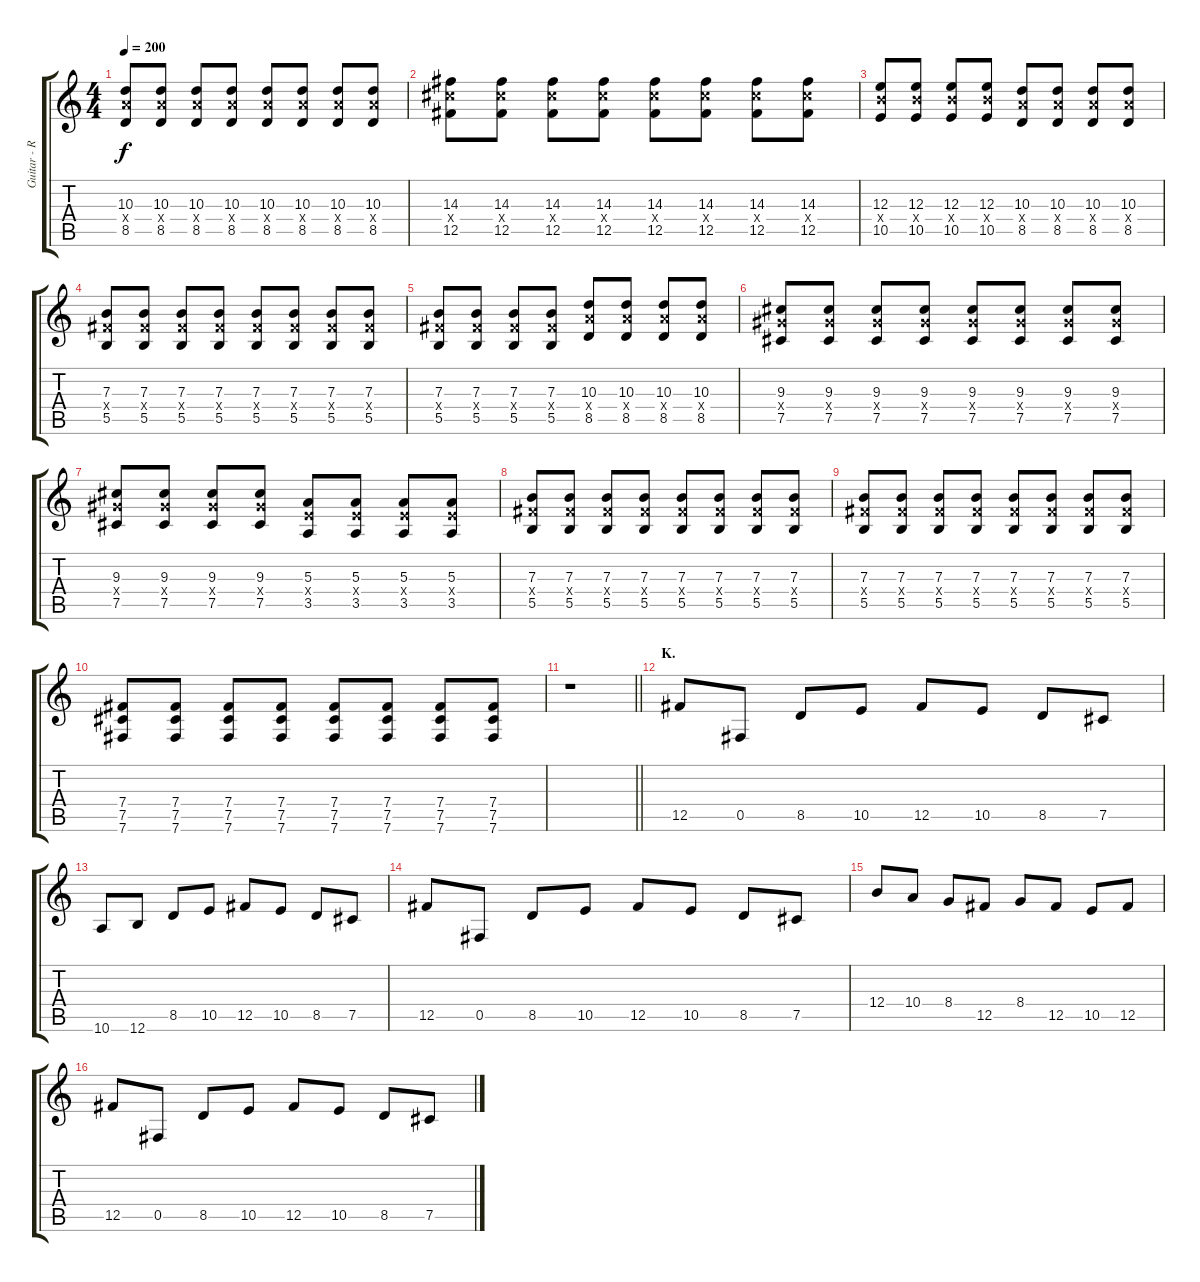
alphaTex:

\track ("Guitar - Right" "Guitar - R") {instrument distortionguitar}
\staff {score tabs}
\tuning (Db4 Ab3 E3 B2 Gb2 B1) {hide}
\ts (4 4)
\tempo 200
\clef g2
\ks c
(10.3 10.4{x} 8.5).8{dy f} (10.3 10.4{x} 8.5).8 (10.3 10.4{x} 8.5).8 (10.3 10.4{x} 8.5).8 (10.3 10.4{x} 8.5).8 (10.3 10.4{x} 8.5).8 (10.3 10.4{x} 8.5).8 (10.3 10.4{x} 8.5).8 |
(14.3 14.4{x} 12.5).8 (14.3 14.4{x} 12.5).8 (14.3 14.4{x} 12.5).8 (14.3 14.4{x} 12.5).8 (14.3 14.4{x} 12.5).8 (14.3 14.4{x} 12.5).8 (14.3 14.4{x} 12.5).8 (14.3 14.4{x} 12.5).8 |
(12.3 12.4{x} 10.5).8 (12.3 12.4{x} 10.5).8 (12.3 12.4{x} 10.5).8 (12.3 12.4{x} 10.5).8 (10.3 10.4{x} 8.5).8 (10.3 10.4{x} 8.5).8 (10.3 10.4{x} 8.5).8 (10.3 10.4{x} 8.5).8 |
(7.3 7.4{x} 5.5).8 (7.3 7.4{x} 5.5).8 (7.3 7.4{x} 5.5).8 (7.3 7.4{x} 5.5).8 (7.3 7.4{x} 5.5).8 (7.3 7.4{x} 5.5).8 (7.3 7.4{x} 5.5).8 (7.3 7.4{x} 5.5).8 |
(7.3 7.4{x} 5.5).8 (7.3 7.4{x} 5.5).8 (7.3 7.4{x} 5.5).8 (7.3 7.4{x} 5.5).8 (10.3 10.4{x} 8.5).8 (10.3 10.4{x} 8.5).8 (10.3 10.4{x} 8.5).8 (10.3 10.4{x} 8.5).8 |
(9.3 9.4{x} 7.5).8 (9.3 9.4{x} 7.5).8 (9.3 9.4{x} 7.5).8 (9.3 9.4{x} 7.5).8 (9.3 9.4{x} 7.5).8 (9.3 9.4{x} 7.5).8 (9.3 9.4{x} 7.5).8 (9.3 9.4{x} 7.5).8 |
(9.3 9.4{x} 7.5).8 (9.3 9.4{x} 7.5).8 (9.3 9.4{x} 7.5).8 (9.3 9.4{x} 7.5).8 (5.3 5.4{x} 3.5).8 (5.3 5.4{x} 3.5).8 (5.3 5.4{x} 3.5).8 (5.3 5.4{x} 3.5).8 |
(7.3 7.4{x} 5.5).8 (7.3 7.4{x} 5.5).8 (7.3 7.4{x} 5.5).8 (7.3 7.4{x} 5.5).8 (7.3 7.4{x} 5.5).8 (7.3 7.4{x} 5.5).8 (7.3 7.4{x} 5.5).8 (7.3 7.4{x} 5.5).8 |
(7.3 7.4{x} 5.5).8 (7.3 7.4{x} 5.5).8 (7.3 7.4{x} 5.5).8 (7.3 7.4{x} 5.5).8 (7.3 7.4{x} 5.5).8 (7.3 7.4{x} 5.5).8 (7.3 7.4{x} 5.5).8 (7.3 7.4{x} 5.5).8 |
(7.4 7.5 7.6).8 (7.4 7.5 7.6).8 (7.4 7.5 7.6).8 (7.4 7.5 7.6).8 (7.4 7.5 7.6).8 (7.4 7.5 7.6).8 (7.4 7.5 7.6).8 (7.4 7.5 7.6).8 |
\barLineRight lightlight
r.1 |
\section ("" "K.")
12.5.8 0.5.8 8.5.8 10.5.8 12.5.8 10.5.8 8.5.8 7.5.8 |
10.6.8 12.6.8 8.5.8 10.5.8 12.5.8 10.5.8 8.5.8 7.5.8 |
12.5.8 0.5.8 8.5.8 10.5.8 12.5.8 10.5.8 8.5.8 7.5.8 |
12.4.8 10.4.8 8.4.8 12.5.8 8.4.8 12.5.8 10.5.8 12.5.8 |
12.5.8 0.5.8 8.5.8 10.5.8 12.5.8 10.5.8 8.5.8 7.5.8
